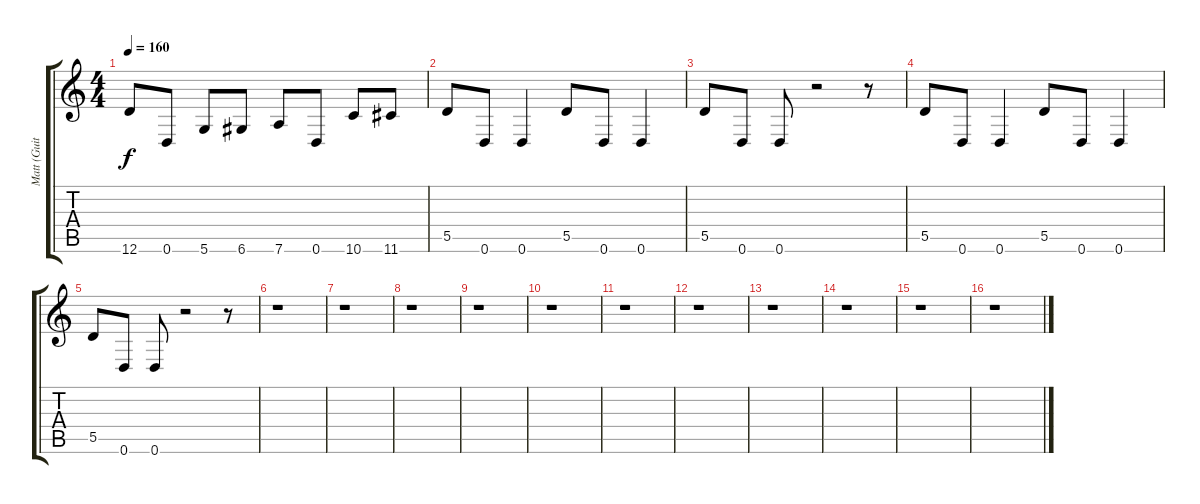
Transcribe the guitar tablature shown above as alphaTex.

\track ("Matt (Guitar2)" "Matt (Guit") {instrument distortionguitar}
\staff {score tabs}
\tuning (E4 B3 G3 D3 A2 D2) {hide}
\ts (4 4)
\tempo 160
\clef g2
\ks c
12.6.8{dy f} 0.6.8 5.6.8 6.6.8 7.6.8 0.6.8 10.6.8 11.6.8 |
5.5.8 0.6.8 0.6.4 5.5.8 0.6.8 0.6.4 |
5.5.8 0.6.8 0.6.8 r.2 r.8 |
5.5.8 0.6.8 0.6.4 5.5.8 0.6.8 0.6.4 |
5.5.8 0.6.8 0.6.8 r.2 r.8 |
r.1 |
r.1 |
r.1 |
r.1 |
r.1 |
r.1 |
r.1 |
r.1 |
r.1 |
r.1 |
r.1
